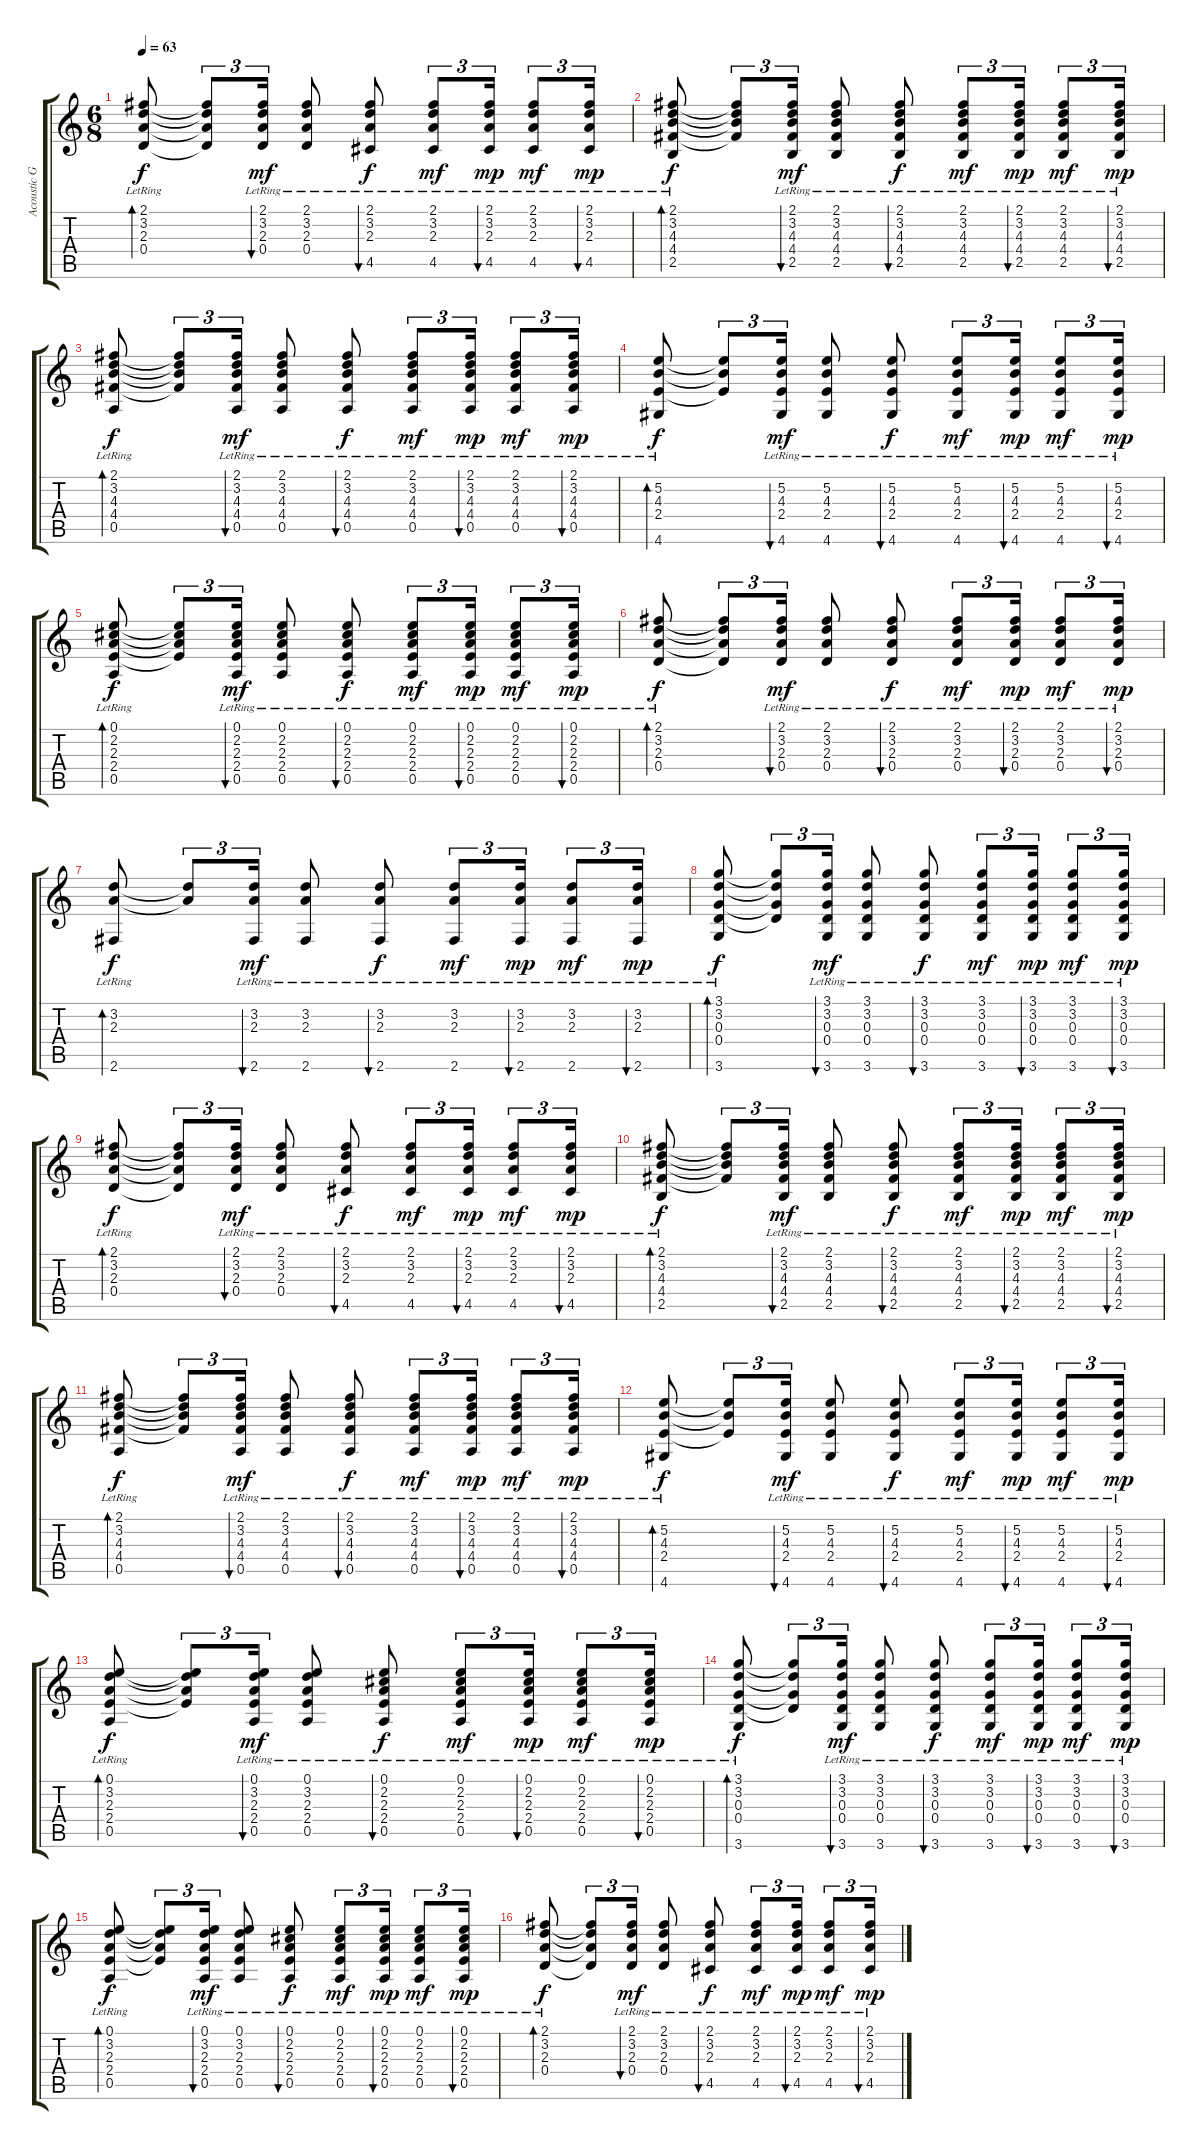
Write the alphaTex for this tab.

\track ("Acoustic Guitar" "Acoustic G") {instrument acousticguitarsteel}
\staff {score tabs}
\tuning (E4 B3 G3 D3 A2 E2) {hide}
\ts (6 8)
\tempo 63
\clef g2
\ks c
(2.1{lr} 3.2{lr} 2.3{lr} 0.4{lr}).8{bd 60 dy f} (2.1{t} 3.2{t} 2.3{t} 0.4{t}).8{tu (3 2)} (2.1{lr} 3.2{lr} 2.3{lr} 0.4{lr}).16{tu (3 2) bu 60 dy mf} (2.1{lr} 3.2{lr} 2.3{lr} 0.4{lr}).8 (2.1{lr} 3.2{lr} 2.3{lr} 4.5{lr}).8{bu 60 dy f} (2.1{lr} 3.2{lr} 2.3{lr} 4.5{lr}).8{tu (3 2) dy mf} (2.1{lr} 3.2{lr} 2.3{lr} 4.5{lr}).16{tu (3 2) bu 60 dy mp} (2.1{lr} 3.2{lr} 2.3{lr} 4.5{lr}).8{tu (3 2) dy mf} (2.1{lr} 3.2{lr} 2.3{lr} 4.5{lr}).16{tu (3 2) bu 60 dy mp} |
(2.1{lr} 3.2{lr} 4.3{lr} 4.4{lr} 2.5{lr}).8{bd 60 dy f} (2.1{t} 3.2{t} 4.3{t} 4.4{t}).8{tu (3 2)} (2.1{lr} 3.2{lr} 4.3{lr} 4.4{lr} 2.5{lr}).16{tu (3 2) bu 60 dy mf} (2.1{lr} 3.2{lr} 4.3{lr} 4.4{lr} 2.5{lr}).8 (2.1{lr} 3.2{lr} 4.3{lr} 4.4{lr} 2.5{lr}).8{bu 60 dy f} (2.1{lr} 3.2{lr} 4.3{lr} 4.4{lr} 2.5{lr}).8{tu (3 2) dy mf} (2.1{lr} 3.2{lr} 4.3{lr} 4.4{lr} 2.5{lr}).16{tu (3 2) bu 60 dy mp} (2.1{lr} 3.2{lr} 4.3{lr} 4.4{lr} 2.5{lr}).8{tu (3 2) dy mf} (2.1{lr} 3.2{lr} 4.3{lr} 4.4{lr} 2.5{lr}).16{tu (3 2) bu 60 dy mp} |
(2.1{lr} 3.2{lr} 4.3{lr} 4.4{lr} 0.5{lr}).8{bd 60 dy f} (2.1{t} 3.2{t} 4.3{t} 4.4{t}).8{tu (3 2)} (2.1{lr} 3.2{lr} 4.3{lr} 4.4{lr} 0.5{lr}).16{tu (3 2) bu 60 dy mf} (2.1{lr} 3.2{lr} 4.3{lr} 4.4{lr} 0.5{lr}).8 (2.1{lr} 3.2{lr} 4.3{lr} 4.4{lr} 0.5{lr}).8{bu 60 dy f} (2.1{lr} 3.2{lr} 4.3{lr} 4.4{lr} 0.5{lr}).8{tu (3 2) dy mf} (2.1{lr} 3.2{lr} 4.3{lr} 4.4{lr} 0.5{lr}).16{tu (3 2) bu 60 dy mp} (2.1{lr} 3.2{lr} 4.3{lr} 4.4{lr} 0.5{lr}).8{tu (3 2) dy mf} (2.1{lr} 3.2{lr} 4.3{lr} 4.4{lr} 0.5{lr}).16{tu (3 2) bu 60 dy mp} |
(5.2{lr} 4.3{lr} 2.4{lr} 4.6{lr}).8{bd 60 dy f} (5.2{t} 4.3{t} 2.4{t}).8{tu (3 2)} (5.2{lr} 4.3{lr} 2.4{lr} 4.6{lr}).16{tu (3 2) bu 60 dy mf} (5.2{lr} 4.3{lr} 2.4{lr} 4.6{lr}).8 (5.2{lr} 4.3{lr} 2.4{lr} 4.6{lr}).8{bu 60 dy f} (5.2{lr} 4.3{lr} 2.4{lr} 4.6{lr}).8{tu (3 2) dy mf} (5.2{lr} 4.3{lr} 2.4{lr} 4.6{lr}).16{tu (3 2) bu 60 dy mp} (5.2{lr} 4.3{lr} 2.4{lr} 4.6{lr}).8{tu (3 2) dy mf} (5.2{lr} 4.3{lr} 2.4{lr} 4.6{lr}).16{tu (3 2) bu 60 dy mp} |
(0.1{lr} 2.2{lr} 2.3{lr} 2.4{lr} 0.5{lr}).8{bd 60 dy f} (0.1{t} 2.2{t} 2.3{t} 2.4{t}).8{tu (3 2)} (0.1{lr} 2.2{lr} 2.3{lr} 2.4{lr} 0.5{lr}).16{tu (3 2) bu 60 dy mf} (0.1{lr} 2.2{lr} 2.3{lr} 2.4{lr} 0.5{lr}).8 (0.1{lr} 2.2{lr} 2.3{lr} 2.4{lr} 0.5{lr}).8{bu 60 dy f} (0.1{lr} 2.2{lr} 2.3{lr} 2.4{lr} 0.5{lr}).8{tu (3 2) dy mf} (0.1{lr} 2.2{lr} 2.3{lr} 2.4{lr} 0.5{lr}).16{tu (3 2) bu 60 dy mp} (0.1{lr} 2.2{lr} 2.3{lr} 2.4{lr} 0.5{lr}).8{tu (3 2) dy mf} (0.1{lr} 2.2{lr} 2.3{lr} 2.4{lr} 0.5{lr}).16{tu (3 2) bu 60 dy mp} |
(2.1{lr} 3.2{lr} 2.3{lr} 0.4{lr}).8{bd 60 dy f} (2.1{t} 3.2{t} 2.3{t} 0.4{t}).8{tu (3 2)} (2.1{lr} 3.2{lr} 2.3{lr} 0.4{lr}).16{tu (3 2) bu 60 dy mf} (2.1{lr} 3.2{lr} 2.3{lr} 0.4{lr}).8 (2.1{lr} 3.2{lr} 2.3{lr} 0.4{lr}).8{bu 60 dy f} (2.1{lr} 3.2{lr} 2.3{lr} 0.4{lr}).8{tu (3 2) dy mf} (2.1{lr} 3.2{lr} 2.3{lr} 0.4{lr}).16{tu (3 2) bu 60 dy mp} (2.1{lr} 3.2{lr} 2.3{lr} 0.4{lr}).8{tu (3 2) dy mf} (2.1{lr} 3.2{lr} 2.3{lr} 0.4{lr}).16{tu (3 2) bu 60 dy mp} |
(3.2{lr} 2.3{lr} 2.6{lr}).8{bd 60 dy f} (3.2{t} 2.3{t}).8{tu (3 2)} (3.2{lr} 2.3{lr} 2.6{lr}).16{tu (3 2) bu 60 dy mf} (3.2{lr} 2.3{lr} 2.6{lr}).8 (3.2{lr} 2.3{lr} 2.6{lr}).8{bu 60 dy f} (3.2{lr} 2.3{lr} 2.6{lr}).8{tu (3 2) dy mf} (3.2{lr} 2.3{lr} 2.6{lr}).16{tu (3 2) bu 60 dy mp} (3.2{lr} 2.3{lr} 2.6{lr}).8{tu (3 2) dy mf} (3.2{lr} 2.3{lr} 2.6{lr}).16{tu (3 2) bu 60 dy mp} |
(3.1{lr} 3.2{lr} 0.3{lr} 0.4{lr} 3.6{lr}).8{bd 60 dy f} (3.1{t} 3.2{t} 0.3{t} 0.4{t}).8{tu (3 2)} (3.1{lr} 3.2{lr} 0.3{lr} 0.4{lr} 3.6{lr}).16{tu (3 2) bu 60 dy mf} (3.1{lr} 3.2{lr} 0.3{lr} 0.4{lr} 3.6{lr}).8 (3.1{lr} 3.2{lr} 0.3{lr} 0.4{lr} 3.6{lr}).8{bu 60 dy f} (3.1{lr} 3.2{lr} 0.3{lr} 0.4{lr} 3.6{lr}).8{tu (3 2) dy mf} (3.1{lr} 3.2{lr} 0.3{lr} 0.4{lr} 3.6{lr}).16{tu (3 2) bu 60 dy mp} (3.1{lr} 3.2{lr} 0.3{lr} 0.4{lr} 3.6{lr}).8{tu (3 2) dy mf} (3.1{lr} 3.2{lr} 0.3{lr} 0.4{lr} 3.6{lr}).16{tu (3 2) bu 60 dy mp} |
(2.1{lr} 3.2{lr} 2.3{lr} 0.4{lr}).8{bd 60 dy f} (2.1{t} 3.2{t} 2.3{t} 0.4{t}).8{tu (3 2)} (2.1{lr} 3.2{lr} 2.3{lr} 0.4{lr}).16{tu (3 2) bu 60 dy mf} (2.1{lr} 3.2{lr} 2.3{lr} 0.4{lr}).8 (2.1{lr} 3.2{lr} 2.3{lr} 4.5{lr}).8{bu 60 dy f} (2.1{lr} 3.2{lr} 2.3{lr} 4.5{lr}).8{tu (3 2) dy mf} (2.1{lr} 3.2{lr} 2.3{lr} 4.5{lr}).16{tu (3 2) bu 60 dy mp} (2.1{lr} 3.2{lr} 2.3{lr} 4.5{lr}).8{tu (3 2) dy mf} (2.1{lr} 3.2{lr} 2.3{lr} 4.5{lr}).16{tu (3 2) bu 60 dy mp} |
(2.1{lr} 3.2{lr} 4.3{lr} 4.4{lr} 2.5{lr}).8{bd 60 dy f} (2.1{t} 3.2{t} 4.3{t} 4.4{t}).8{tu (3 2)} (2.1{lr} 3.2{lr} 4.3{lr} 4.4{lr} 2.5{lr}).16{tu (3 2) bu 60 dy mf} (2.1{lr} 3.2{lr} 4.3{lr} 4.4{lr} 2.5{lr}).8 (2.1{lr} 3.2{lr} 4.3{lr} 4.4{lr} 2.5{lr}).8{bu 60 dy f} (2.1{lr} 3.2{lr} 4.3{lr} 4.4{lr} 2.5{lr}).8{tu (3 2) dy mf} (2.1{lr} 3.2{lr} 4.3{lr} 4.4{lr} 2.5{lr}).16{tu (3 2) bu 60 dy mp} (2.1{lr} 3.2{lr} 4.3{lr} 4.4{lr} 2.5{lr}).8{tu (3 2) dy mf} (2.1{lr} 3.2{lr} 4.3{lr} 4.4{lr} 2.5{lr}).16{tu (3 2) bu 60 dy mp} |
(2.1{lr} 3.2{lr} 4.3{lr} 4.4{lr} 0.5{lr}).8{bd 60 dy f} (2.1{t} 3.2{t} 4.3{t} 4.4{t}).8{tu (3 2)} (2.1{lr} 3.2{lr} 4.3{lr} 4.4{lr} 0.5{lr}).16{tu (3 2) bu 60 dy mf} (2.1{lr} 3.2{lr} 4.3{lr} 4.4{lr} 0.5{lr}).8 (2.1{lr} 3.2{lr} 4.3{lr} 4.4{lr} 0.5{lr}).8{bu 60 dy f} (2.1{lr} 3.2{lr} 4.3{lr} 4.4{lr} 0.5{lr}).8{tu (3 2) dy mf} (2.1{lr} 3.2{lr} 4.3{lr} 4.4{lr} 0.5{lr}).16{tu (3 2) bu 60 dy mp} (2.1{lr} 3.2{lr} 4.3{lr} 4.4{lr} 0.5{lr}).8{tu (3 2) dy mf} (2.1{lr} 3.2{lr} 4.3{lr} 4.4{lr} 0.5{lr}).16{tu (3 2) bu 60 dy mp} |
(5.2{lr} 4.3{lr} 2.4{lr} 4.6{lr}).8{bd 60 dy f} (5.2{t} 4.3{t} 2.4{t}).8{tu (3 2)} (5.2{lr} 4.3{lr} 2.4{lr} 4.6{lr}).16{tu (3 2) bu 60 dy mf} (5.2{lr} 4.3{lr} 2.4{lr} 4.6{lr}).8 (5.2{lr} 4.3{lr} 2.4{lr} 4.6{lr}).8{bu 60 dy f} (5.2{lr} 4.3{lr} 2.4{lr} 4.6{lr}).8{tu (3 2) dy mf} (5.2{lr} 4.3{lr} 2.4{lr} 4.6{lr}).16{tu (3 2) bu 60 dy mp} (5.2{lr} 4.3{lr} 2.4{lr} 4.6{lr}).8{tu (3 2) dy mf} (5.2{lr} 4.3{lr} 2.4{lr} 4.6{lr}).16{tu (3 2) bu 60 dy mp} |
(0.1{lr} 3.2{lr} 2.3{lr} 2.4{lr} 0.5{lr}).8{bd 60 dy f} (0.1{t} 3.2{t} 2.3{t} 2.4{t}).8{tu (3 2)} (0.1{lr} 3.2{lr} 2.3{lr} 2.4{lr} 0.5{lr}).16{tu (3 2) bu 60 dy mf} (0.1{lr} 3.2{lr} 2.3{lr} 2.4{lr} 0.5{lr}).8 (0.1{lr} 2.2{lr} 2.3{lr} 2.4{lr} 0.5{lr}).8{bu 60 dy f} (0.1{lr} 2.2{lr} 2.3{lr} 2.4{lr} 0.5{lr}).8{tu (3 2) dy mf} (0.1{lr} 2.2{lr} 2.3{lr} 2.4{lr} 0.5{lr}).16{tu (3 2) bu 60 dy mp} (0.1{lr} 2.2{lr} 2.3{lr} 2.4{lr} 0.5{lr}).8{tu (3 2) dy mf} (0.1{lr} 2.2{lr} 2.3{lr} 2.4{lr} 0.5{lr}).16{tu (3 2) bu 60 dy mp} |
(3.1{lr} 3.2{lr} 0.3{lr} 0.4{lr} 3.6{lr}).8{bd 60 dy f} (3.1{t} 3.2{t} 0.3{t} 0.4{t}).8{tu (3 2)} (3.1{lr} 3.2{lr} 0.3{lr} 0.4{lr} 3.6{lr}).16{tu (3 2) bu 60 dy mf} (3.1{lr} 3.2{lr} 0.3{lr} 0.4{lr} 3.6{lr}).8 (3.1{lr} 3.2{lr} 0.3{lr} 0.4{lr} 3.6{lr}).8{bu 60 dy f} (3.1{lr} 3.2{lr} 0.3{lr} 0.4{lr} 3.6{lr}).8{tu (3 2) dy mf} (3.1{lr} 3.2{lr} 0.3{lr} 0.4{lr} 3.6{lr}).16{tu (3 2) bu 60 dy mp} (3.1{lr} 3.2{lr} 0.3{lr} 0.4{lr} 3.6{lr}).8{tu (3 2) dy mf} (3.1{lr} 3.2{lr} 0.3{lr} 0.4{lr} 3.6{lr}).16{tu (3 2) bu 60 dy mp} |
(0.1{lr} 3.2{lr} 2.3{lr} 2.4{lr} 0.5{lr}).8{bd 60 dy f} (0.1{t} 3.2{t} 2.3{t} 2.4{t}).8{tu (3 2)} (0.1{lr} 3.2{lr} 2.3{lr} 2.4{lr} 0.5{lr}).16{tu (3 2) bu 60 dy mf} (0.1{lr} 3.2{lr} 2.3{lr} 2.4{lr} 0.5{lr}).8 (0.1{lr} 2.2{lr} 2.3{lr} 2.4{lr} 0.5{lr}).8{bu 60 dy f} (0.1{lr} 2.2{lr} 2.3{lr} 2.4{lr} 0.5{lr}).8{tu (3 2) dy mf} (0.1{lr} 2.2{lr} 2.3{lr} 2.4{lr} 0.5{lr}).16{tu (3 2) bu 60 dy mp} (0.1{lr} 2.2{lr} 2.3{lr} 2.4{lr} 0.5{lr}).8{tu (3 2) dy mf} (0.1{lr} 2.2{lr} 2.3{lr} 2.4{lr} 0.5{lr}).16{tu (3 2) bu 60 dy mp} |
(2.1{lr} 3.2{lr} 2.3{lr} 0.4{lr}).8{bd 60 dy f} (2.1{t} 3.2{t} 2.3{t} 0.4{t}).8{tu (3 2)} (2.1{lr} 3.2{lr} 2.3{lr} 0.4{lr}).16{tu (3 2) bu 60 dy mf} (2.1{lr} 3.2{lr} 2.3{lr} 0.4{lr}).8 (2.1{lr} 3.2{lr} 2.3{lr} 4.5{lr}).8{bu 60 dy f} (2.1{lr} 3.2{lr} 2.3{lr} 4.5{lr}).8{tu (3 2) dy mf} (2.1{lr} 3.2{lr} 2.3{lr} 4.5{lr}).16{tu (3 2) bu 60 dy mp} (2.1{lr} 3.2{lr} 2.3{lr} 4.5{lr}).8{tu (3 2) dy mf} (2.1{lr} 3.2{lr} 2.3{lr} 4.5{lr}).16{tu (3 2) bu 60 dy mp}
